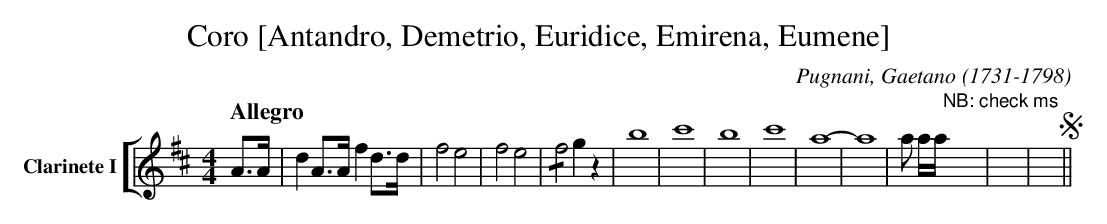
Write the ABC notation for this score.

X:1
T:Coro [Antandro, Demetrio, Euridice, Emirena, Eumene]
C:Pugnani, Gaetano (1731-1798)
M:4/4
L:1/4
K:D
V: 7 clef=treble name="Clarinete I" sname="Cl. I"
%%staves [( 7 )]
[Q:"Allegro"] A/>A/ | d A/>A/  f d/>d/ | f2e2 | f2e2 | !/!f2 gz | b4 | c'4 | \
   b4 | c'4 | a4- | a4 | a/ a//a// "^NB: check ms" x3 | X | X !segno! || \
